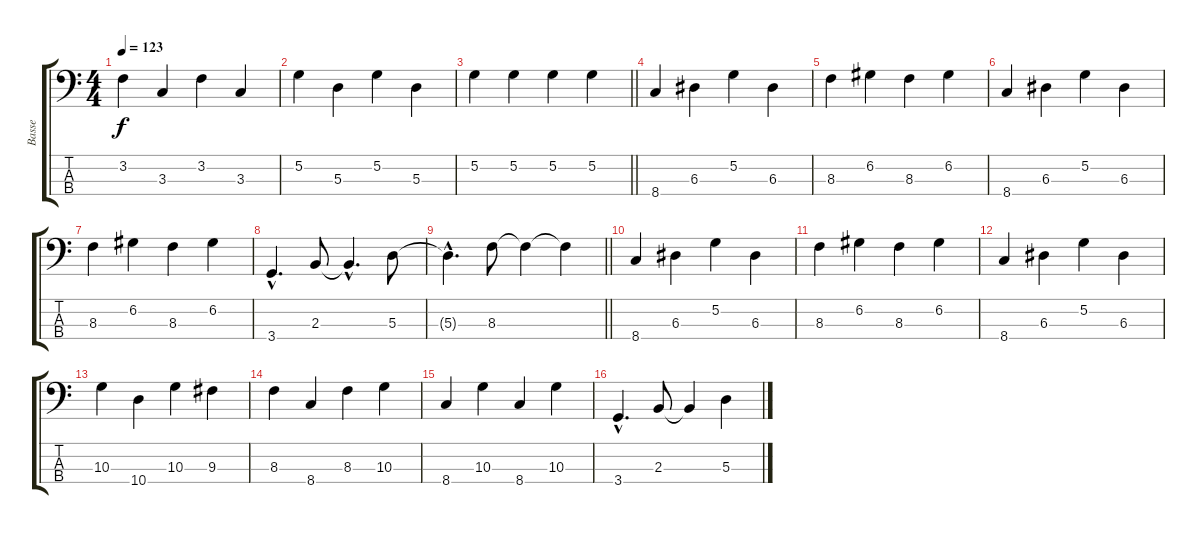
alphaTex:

\track ("Basse" "Basse") {instrument electricbassfinger}
\staff {score tabs}
\tuning (G2 D2 A1 E1) {hide}
\ts (4 4)
\tempo 123
\clef f4
\ks c
3.2.4{dy f} 3.3.4 3.2.4 3.3.4 |
5.2.4 5.3.4 5.2.4 5.3.4 |
\barLineRight lightlight
5.2.4 5.2.4 5.2.4 5.2.4 |
8.4.4 6.3.4 5.2.4 6.3.4 |
8.3.4 6.2.4 8.3.4 6.2.4 |
8.4.4 6.3.4 5.2.4 6.3.4 |
8.3.4 6.2.4 8.3.4 6.2.4 |
3.4{hac}.4{d} 2.3.8 2.3{hac t}.4{d} 5.3.8 |
\barLineRight lightlight
5.3{hac t}.4{d} 8.3.8 8.3{t}.4 8.3{t}.4 |
8.4.4 6.3.4 5.2.4 6.3.4 |
8.3.4 6.2.4 8.3.4 6.2.4 |
8.4.4 6.3.4 5.2.4 6.3.4 |
10.3.4 10.4.4 10.3.4 9.3.4 |
8.3.4 8.4.4 8.3.4 10.3.4 |
8.4.4 10.3.4 8.4.4 10.3.4 |
3.4{hac}.4{d} 2.3.8 2.3{t}.4 5.3.4
